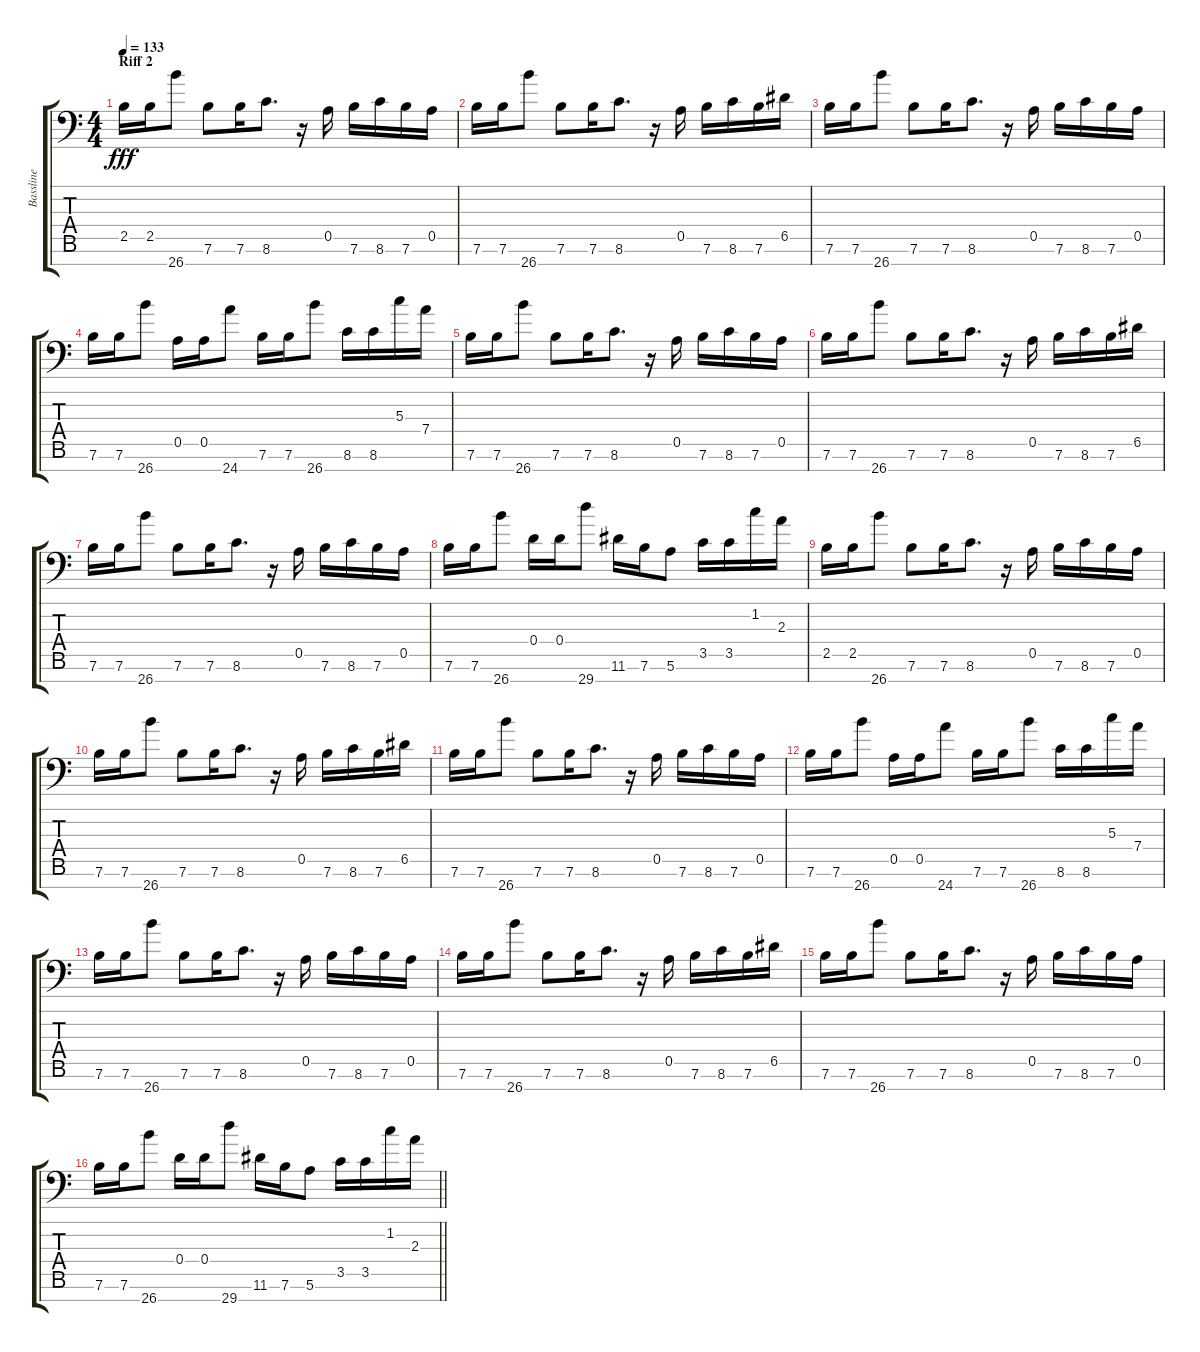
\track ("Bassline" "Bassline") {instrument synthbass1}
\staff {score tabs}
\tuning (C8 B3 G3 D3 A2 E2 A-1) {hide}
\ts (4 4)
\section ("" "Riff 2")
\tempo 133
\clef f4
\ks c
2.5.16{dy fff} 2.5.16 26.7.8 7.6.8 7.6.16 8.6.8{d} r.16 0.5.16 7.6.16 8.6.16 7.6.16 0.5.16 |
7.6.16 7.6.16 26.7.8 7.6.8 7.6.16 8.6.8{d} r.16 0.5.16 7.6.16 8.6.16 7.6.16 6.5.16 |
7.6.16 7.6.16 26.7.8 7.6.8 7.6.16 8.6.8{d} r.16 0.5.16 7.6.16 8.6.16 7.6.16 0.5.16 |
7.6.16 7.6.16 26.7.8 0.5.16 0.5.16 24.7.8 7.6.16 7.6.16 26.7.8 8.6.16 8.6.16 5.3.16 7.4.16 |
7.6.16 7.6.16 26.7.8 7.6.8 7.6.16 8.6.8{d} r.16 0.5.16 7.6.16 8.6.16 7.6.16 0.5.16 |
7.6.16 7.6.16 26.7.8 7.6.8 7.6.16 8.6.8{d} r.16 0.5.16 7.6.16 8.6.16 7.6.16 6.5.16 |
7.6.16 7.6.16 26.7.8 7.6.8 7.6.16 8.6.8{d} r.16 0.5.16 7.6.16 8.6.16 7.6.16 0.5.16 |
7.6.16 7.6.16 26.7.8 0.4.16 0.4.16 29.7.8 11.6.16 7.6.16 5.6.8 3.5.16 3.5.16 1.2.16 2.3.16 |
2.5.16 2.5.16 26.7.8 7.6.8 7.6.16 8.6.8{d} r.16 0.5.16 7.6.16 8.6.16 7.6.16 0.5.16 |
7.6.16 7.6.16 26.7.8 7.6.8 7.6.16 8.6.8{d} r.16 0.5.16 7.6.16 8.6.16 7.6.16 6.5.16 |
7.6.16 7.6.16 26.7.8 7.6.8 7.6.16 8.6.8{d} r.16 0.5.16 7.6.16 8.6.16 7.6.16 0.5.16 |
7.6.16 7.6.16 26.7.8 0.5.16 0.5.16 24.7.8 7.6.16 7.6.16 26.7.8 8.6.16 8.6.16 5.3.16 7.4.16 |
7.6.16 7.6.16 26.7.8 7.6.8 7.6.16 8.6.8{d} r.16 0.5.16 7.6.16 8.6.16 7.6.16 0.5.16 |
7.6.16 7.6.16 26.7.8 7.6.8 7.6.16 8.6.8{d} r.16 0.5.16 7.6.16 8.6.16 7.6.16 6.5.16 |
7.6.16 7.6.16 26.7.8 7.6.8 7.6.16 8.6.8{d} r.16 0.5.16 7.6.16 8.6.16 7.6.16 0.5.16 |
\barLineRight lightlight
7.6.16 7.6.16 26.7.8 0.4.16 0.4.16 29.7.8 11.6.16 7.6.16 5.6.8 3.5.16 3.5.16 1.2.16 2.3.16
